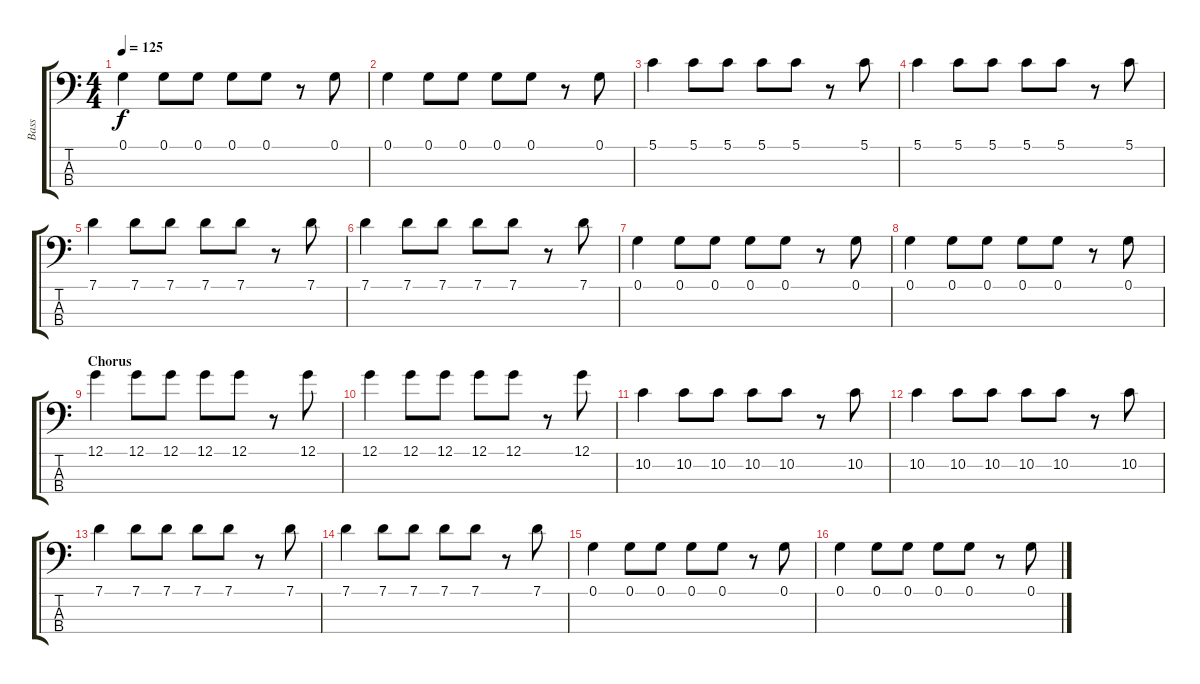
\track ("Bass" "Bass") {instrument electricbasspick}
\staff {score tabs}
\tuning (G2 D2 A1 E1) {hide}
\ts (4 4)
\tempo 125
\clef f4
\ks c
0.1.4{dy f} 0.1.8 0.1.8 0.1.8 0.1.8 r.8 0.1.8 |
0.1.4 0.1.8 0.1.8 0.1.8 0.1.8 r.8 0.1.8 |
5.1.4 5.1.8 5.1.8 5.1.8 5.1.8 r.8 5.1.8 |
5.1.4 5.1.8 5.1.8 5.1.8 5.1.8 r.8 5.1.8 |
7.1.4 7.1.8 7.1.8 7.1.8 7.1.8 r.8 7.1.8 |
7.1.4 7.1.8 7.1.8 7.1.8 7.1.8 r.8 7.1.8 |
0.1.4 0.1.8 0.1.8 0.1.8 0.1.8 r.8 0.1.8 |
0.1.4 0.1.8 0.1.8 0.1.8 0.1.8 r.8 0.1.8 |
\section ("" "Chorus")
12.1.4 12.1.8 12.1.8 12.1.8 12.1.8 r.8 12.1.8 |
12.1.4 12.1.8 12.1.8 12.1.8 12.1.8 r.8 12.1.8 |
10.2.4 10.2.8 10.2.8 10.2.8 10.2.8 r.8 10.2.8 |
10.2.4 10.2.8 10.2.8 10.2.8 10.2.8 r.8 10.2.8 |
7.1.4 7.1.8 7.1.8 7.1.8 7.1.8 r.8 7.1.8 |
7.1.4 7.1.8 7.1.8 7.1.8 7.1.8 r.8 7.1.8 |
0.1.4 0.1.8 0.1.8 0.1.8 0.1.8 r.8 0.1.8 |
0.1.4 0.1.8 0.1.8 0.1.8 0.1.8 r.8 0.1.8
